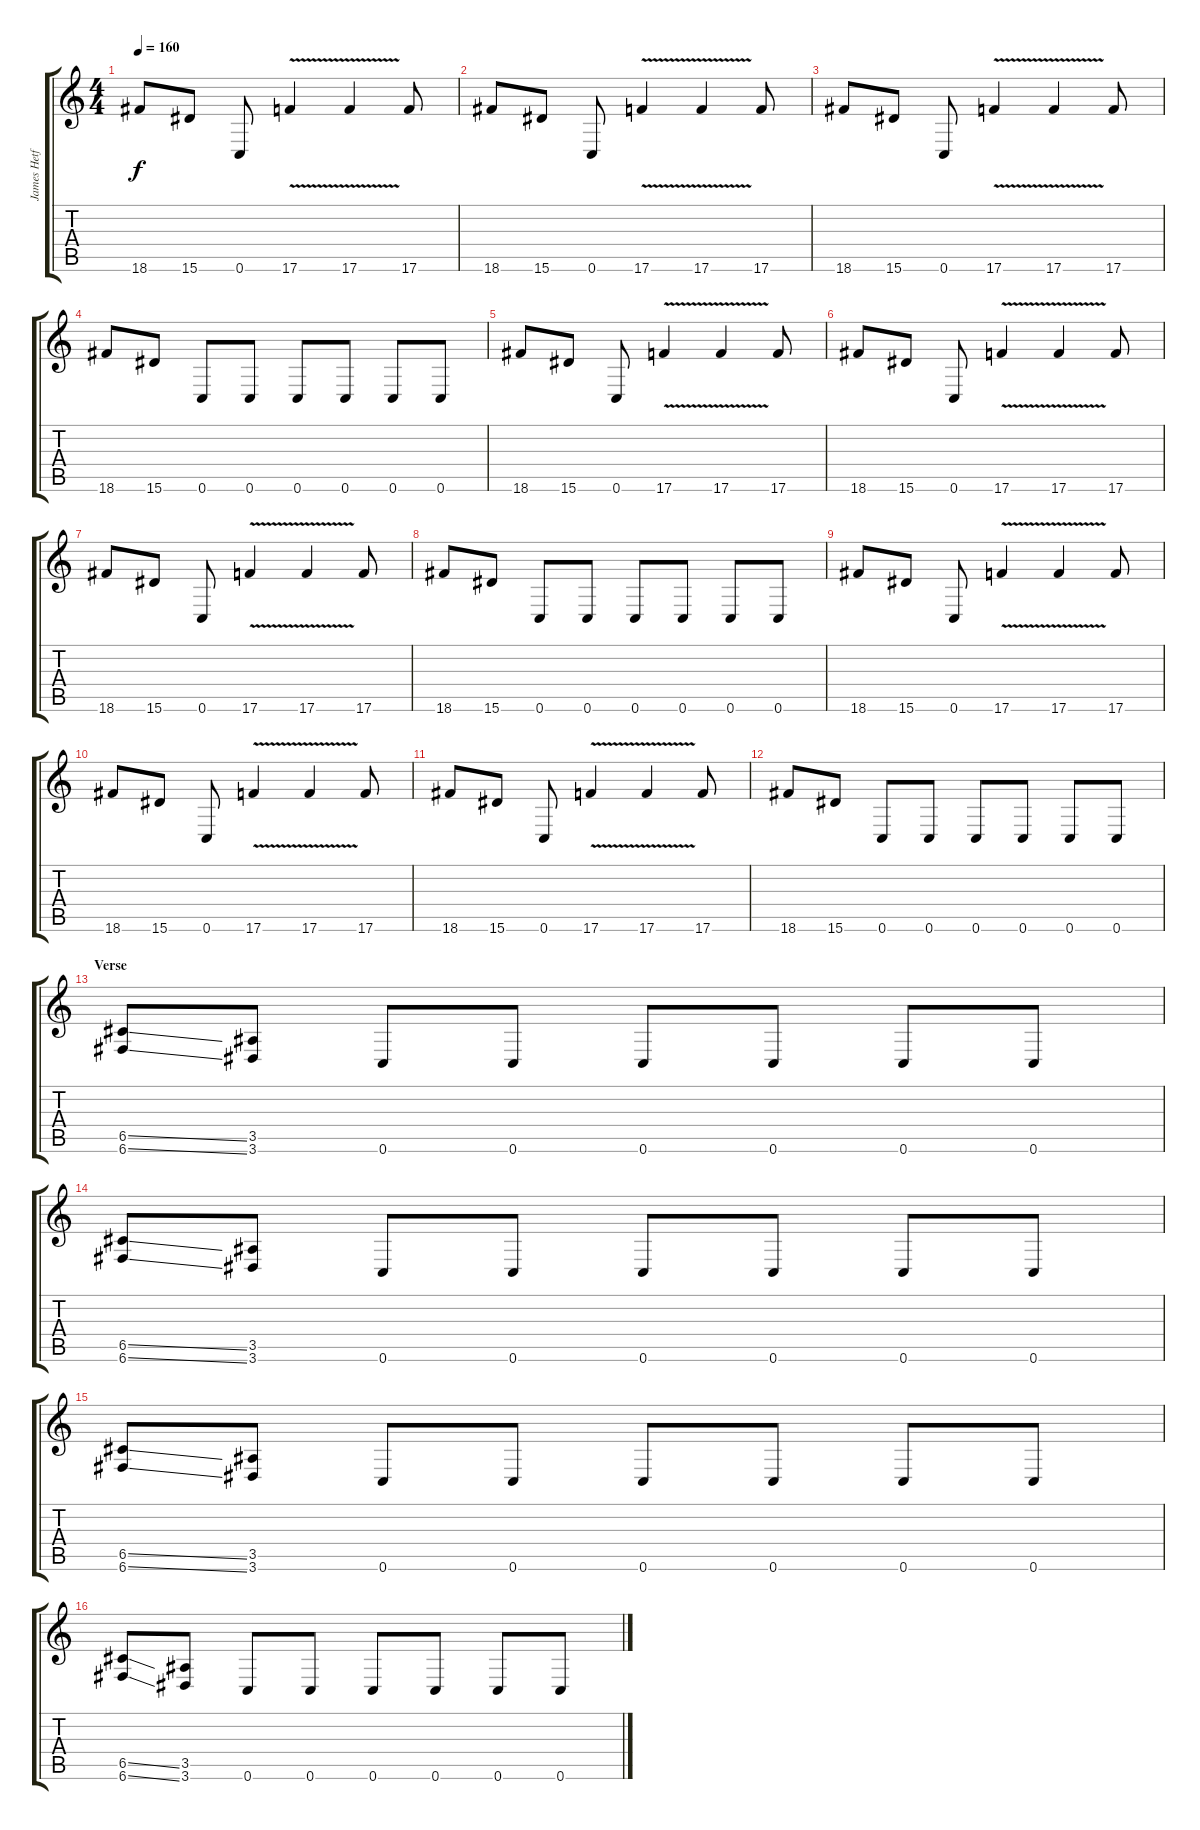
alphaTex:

\track ("James Hetfield" "James Hetf") {instrument distortionguitar}
\staff {score tabs}
\tuning (D4 A3 F3 C3 G2 C2) {hide}
\ts (4 4)
\tempo 160
\clef g2
\ks c
18.6.8{dy f} 15.6.8 0.6.8 17.6{v}.4 17.6{v}.4 17.6.8 |
18.6.8 15.6.8 0.6.8 17.6{v}.4 17.6{v}.4 17.6.8 |
18.6.8 15.6.8 0.6.8 17.6{v}.4 17.6{v}.4 17.6.8 |
18.6.8 15.6.8 0.6.8 0.6.8 0.6.8 0.6.8 0.6.8 0.6.8 |
18.6.8 15.6.8 0.6.8 17.6{v}.4 17.6{v}.4 17.6.8 |
18.6.8 15.6.8 0.6.8 17.6{v}.4 17.6{v}.4 17.6.8 |
18.6.8 15.6.8 0.6.8 17.6{v}.4 17.6{v}.4 17.6.8 |
18.6.8 15.6.8 0.6.8 0.6.8 0.6.8 0.6.8 0.6.8 0.6.8 |
18.6.8 15.6.8 0.6.8 17.6{v}.4 17.6{v}.4 17.6.8 |
18.6.8 15.6.8 0.6.8 17.6{v}.4 17.6{v}.4 17.6.8 |
18.6.8 15.6.8 0.6.8 17.6{v}.4 17.6{v}.4 17.6.8 |
18.6.8 15.6.8 0.6.8 0.6.8 0.6.8 0.6.8 0.6.8 0.6.8 |
\section ("" "Verse")
(6.5{ss} 6.6{ss}).8 (3.5 3.6).8 0.6.8 0.6.8 0.6.8 0.6.8 0.6.8 0.6.8 |
(6.5{ss} 6.6{ss}).8 (3.5 3.6).8 0.6.8 0.6.8 0.6.8 0.6.8 0.6.8 0.6.8 |
(6.5{ss} 6.6{ss}).8 (3.5 3.6).8 0.6.8 0.6.8 0.6.8 0.6.8 0.6.8 0.6.8 |
(6.5{ss} 6.6{ss}).8 (3.5 3.6).8 0.6.8 0.6.8 0.6.8 0.6.8 0.6.8 0.6.8
